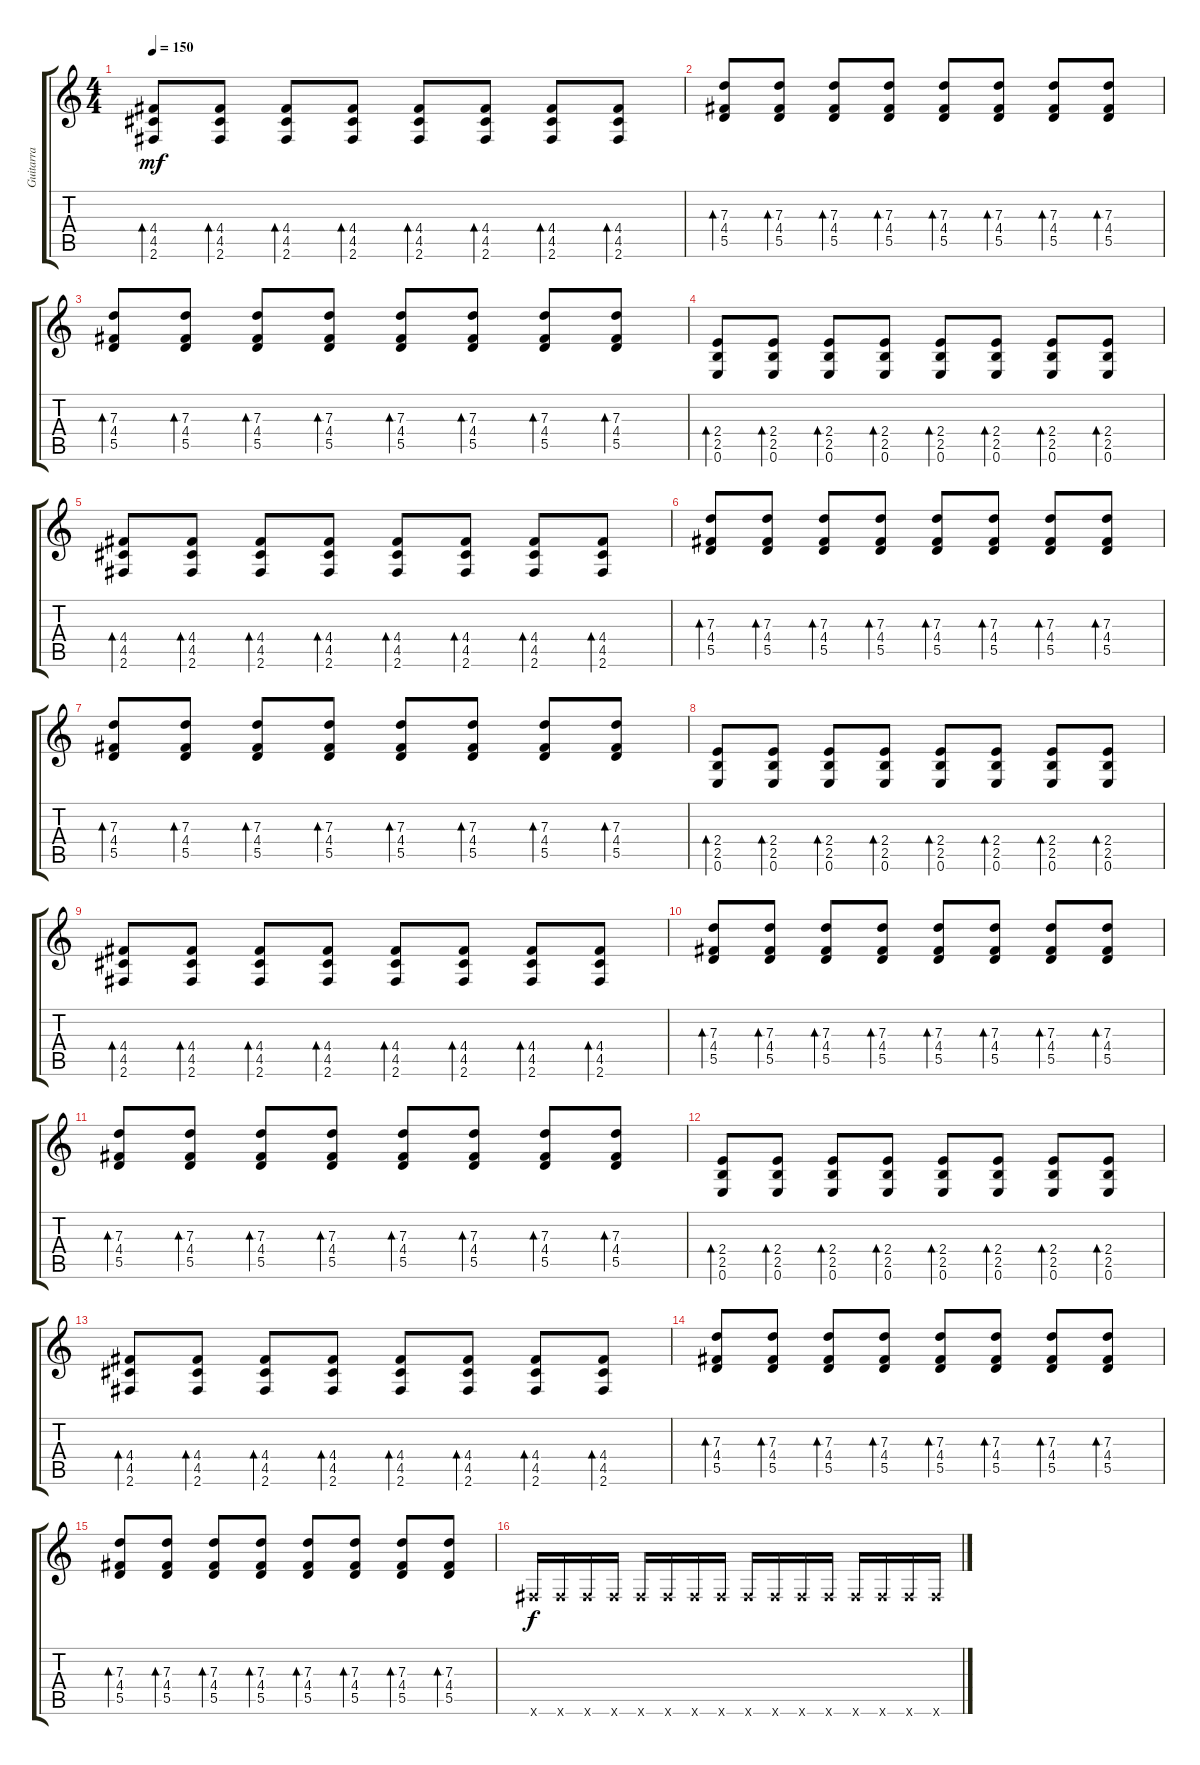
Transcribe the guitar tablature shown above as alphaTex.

\track ("Guitarra" "Guitarra") {instrument overdrivenguitar}
\staff {score tabs}
\tuning (E4 B3 G3 D3 A2 E2) {hide}
\ts (4 4)
\tempo 150
\clef g2
\ks c
(4.4 4.5 2.6).8{bd 240 dy mf} (4.4 4.5 2.6).8{bd 240} (4.4 4.5 2.6).8{bd 240} (4.4 4.5 2.6).8{bd 240} (4.4 4.5 2.6).8{bd 240} (4.4 4.5 2.6).8{bd 240} (4.4 4.5 2.6).8{bd 240} (4.4 4.5 2.6).8{bd 240} |
(7.3 4.4 5.5).8{bd 240} (7.3 4.4 5.5).8{bd 240} (7.3 4.4 5.5).8{bd 240} (7.3 4.4 5.5).8{bd 240} (7.3 4.4 5.5).8{bd 240} (7.3 4.4 5.5).8{bd 240} (7.3 4.4 5.5).8{bd 240} (7.3 4.4 5.5).8{bd 240} |
(7.3 4.4 5.5).8{bd 240} (7.3 4.4 5.5).8{bd 240} (7.3 4.4 5.5).8{bd 240} (7.3 4.4 5.5).8{bd 240} (7.3 4.4 5.5).8{bd 240} (7.3 4.4 5.5).8{bd 240} (7.3 4.4 5.5).8{bd 240} (7.3 4.4 5.5).8{bd 240} |
(2.4 2.5 0.6).8{bd 240} (2.4 2.5 0.6).8{bd 240} (2.4 2.5 0.6).8{bd 240} (2.4 2.5 0.6).8{bd 240} (2.4 2.5 0.6).8{bd 240} (2.4 2.5 0.6).8{bd 240} (2.4 2.5 0.6).8{bd 240} (2.4 2.5 0.6).8{bd 240} |
(4.4 4.5 2.6).8{bd 240} (4.4 4.5 2.6).8{bd 240} (4.4 4.5 2.6).8{bd 240} (4.4 4.5 2.6).8{bd 240} (4.4 4.5 2.6).8{bd 240} (4.4 4.5 2.6).8{bd 240} (4.4 4.5 2.6).8{bd 240} (4.4 4.5 2.6).8{bd 240} |
(7.3 4.4 5.5).8{bd 240} (7.3 4.4 5.5).8{bd 240} (7.3 4.4 5.5).8{bd 240} (7.3 4.4 5.5).8{bd 240} (7.3 4.4 5.5).8{bd 240} (7.3 4.4 5.5).8{bd 240} (7.3 4.4 5.5).8{bd 240} (7.3 4.4 5.5).8{bd 240} |
(7.3 4.4 5.5).8{bd 240} (7.3 4.4 5.5).8{bd 240} (7.3 4.4 5.5).8{bd 240} (7.3 4.4 5.5).8{bd 240} (7.3 4.4 5.5).8{bd 240} (7.3 4.4 5.5).8{bd 240} (7.3 4.4 5.5).8{bd 240} (7.3 4.4 5.5).8{bd 240} |
(2.4 2.5 0.6).8{bd 240} (2.4 2.5 0.6).8{bd 240} (2.4 2.5 0.6).8{bd 240} (2.4 2.5 0.6).8{bd 240} (2.4 2.5 0.6).8{bd 240} (2.4 2.5 0.6).8{bd 240} (2.4 2.5 0.6).8{bd 240} (2.4 2.5 0.6).8{bd 240} |
(4.4 4.5 2.6).8{bd 240} (4.4 4.5 2.6).8{bd 240} (4.4 4.5 2.6).8{bd 240} (4.4 4.5 2.6).8{bd 240} (4.4 4.5 2.6).8{bd 240} (4.4 4.5 2.6).8{bd 240} (4.4 4.5 2.6).8{bd 240} (4.4 4.5 2.6).8{bd 240} |
(7.3 4.4 5.5).8{bd 240} (7.3 4.4 5.5).8{bd 240} (7.3 4.4 5.5).8{bd 240} (7.3 4.4 5.5).8{bd 240} (7.3 4.4 5.5).8{bd 240} (7.3 4.4 5.5).8{bd 240} (7.3 4.4 5.5).8{bd 240} (7.3 4.4 5.5).8{bd 240} |
(7.3 4.4 5.5).8{bd 240} (7.3 4.4 5.5).8{bd 240} (7.3 4.4 5.5).8{bd 240} (7.3 4.4 5.5).8{bd 240} (7.3 4.4 5.5).8{bd 240} (7.3 4.4 5.5).8{bd 240} (7.3 4.4 5.5).8{bd 240} (7.3 4.4 5.5).8{bd 240} |
(2.4 2.5 0.6).8{bd 240} (2.4 2.5 0.6).8{bd 240} (2.4 2.5 0.6).8{bd 240} (2.4 2.5 0.6).8{bd 240} (2.4 2.5 0.6).8{bd 240} (2.4 2.5 0.6).8{bd 240} (2.4 2.5 0.6).8{bd 240} (2.4 2.5 0.6).8{bd 240} |
(4.4 4.5 2.6).8{bd 240} (4.4 4.5 2.6).8{bd 240} (4.4 4.5 2.6).8{bd 240} (4.4 4.5 2.6).8{bd 240} (4.4 4.5 2.6).8{bd 240} (4.4 4.5 2.6).8{bd 240} (4.4 4.5 2.6).8{bd 240} (4.4 4.5 2.6).8{bd 240} |
(7.3 4.4 5.5).8{bd 240} (7.3 4.4 5.5).8{bd 240} (7.3 4.4 5.5).8{bd 240} (7.3 4.4 5.5).8{bd 240} (7.3 4.4 5.5).8{bd 240} (7.3 4.4 5.5).8{bd 240} (7.3 4.4 5.5).8{bd 240} (7.3 4.4 5.5).8{bd 240} |
(7.3 4.4 5.5).8{bd 240} (7.3 4.4 5.5).8{bd 240} (7.3 4.4 5.5).8{bd 240} (7.3 4.4 5.5).8{bd 240} (7.3 4.4 5.5).8{bd 240} (7.3 4.4 5.5).8{bd 240} (7.3 4.4 5.5).8{bd 240} (7.3 4.4 5.5).8{bd 240} |
2.6{x}.16{dy f} 2.6{x}.16 2.6{x}.16 2.6{x}.16 2.6{x}.16 2.6{x}.16 2.6{x}.16 2.6{x}.16 2.6{x}.16 2.6{x}.16 2.6{x}.16 2.6{x}.16 2.6{x}.16 2.6{x}.16 2.6{x}.16 2.6{x}.16
